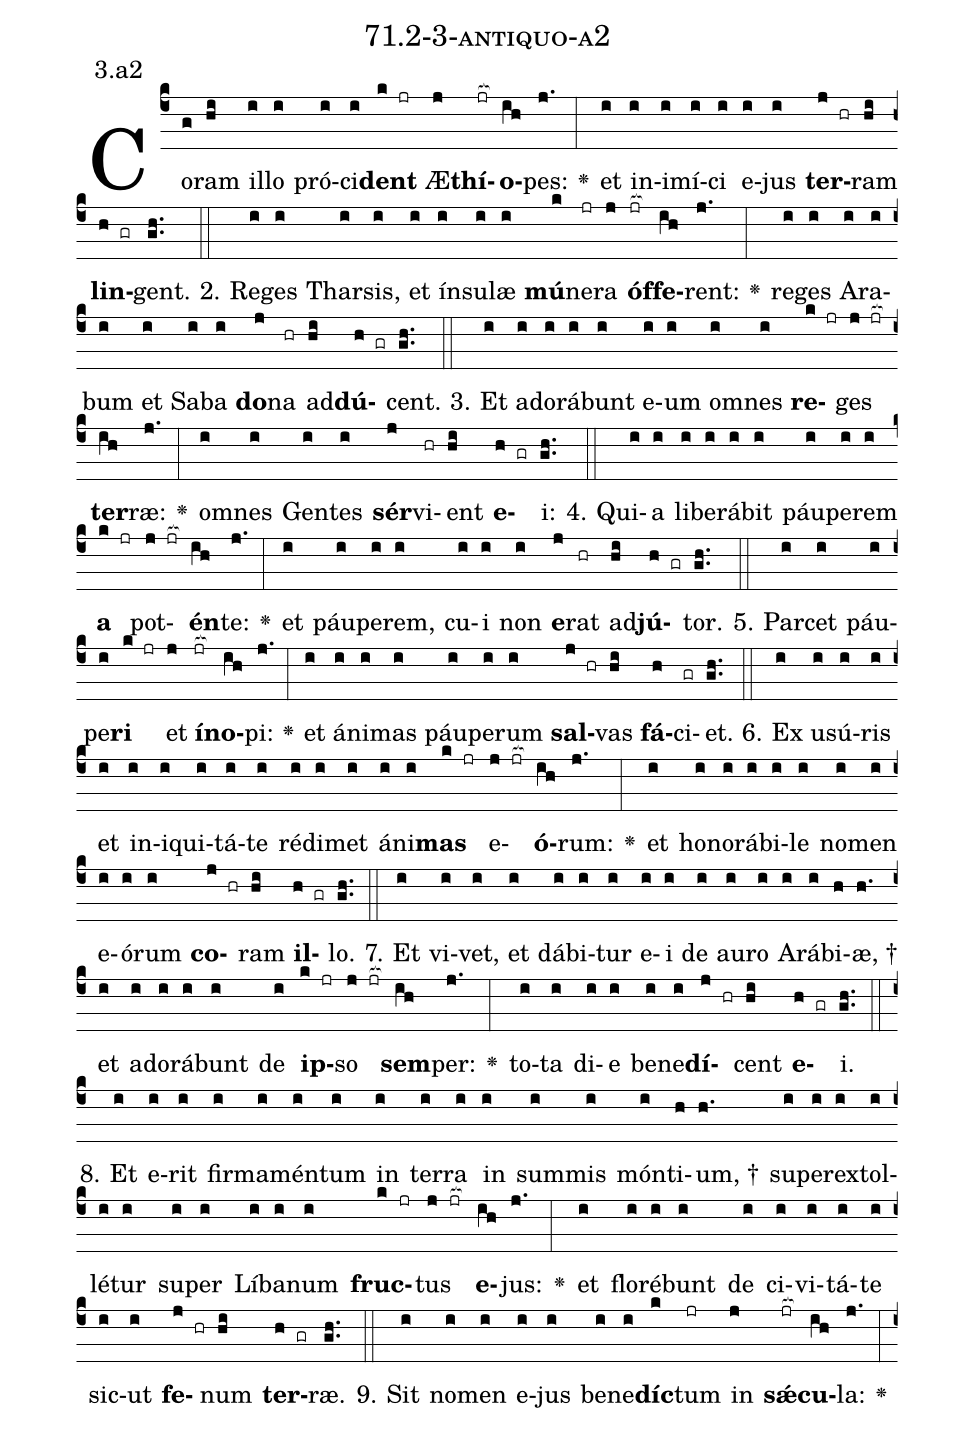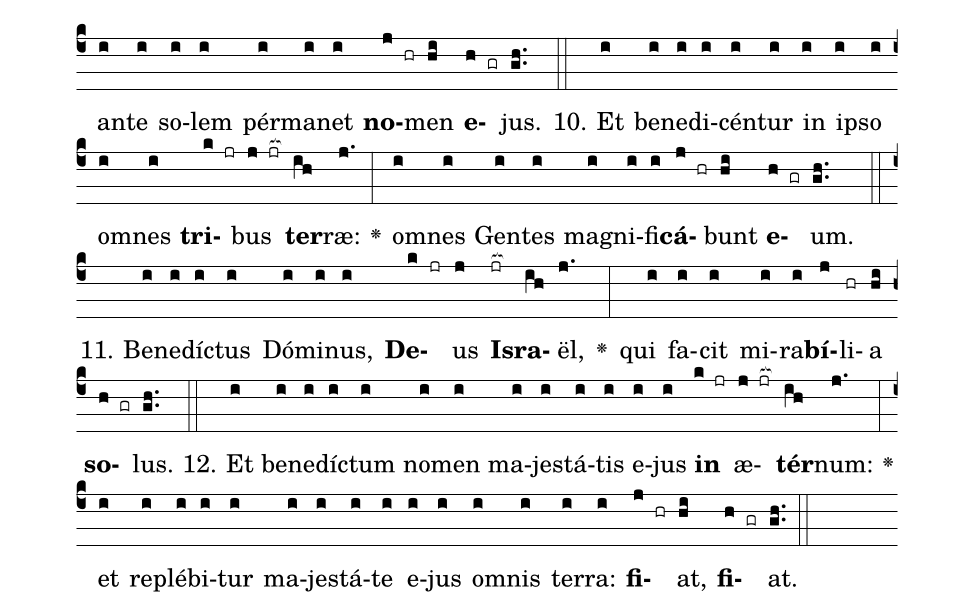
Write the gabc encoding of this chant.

name: 71.2-3-antiquo-a2;
annotation: 3.a2;
%%
(c4)Co(g)ram(hi) il(i)lo(i) pró(i)ci(i)<b>dent</b>(k jr) Æ(j)<b>thí</b>(jr[ocb:1{])<b>o</b>(ih[ocb:0}])pes:(j.) <v>\greheightstar</v>(:) et(i) in(i)i(i)mí(i)ci(i) e(i)jus(i) <b>ter</b>(j hr)ram(hi) <b>lin</b>(h gr)gent.(gh..) (::)
2. Re(i)ges(i) Thar(i)sis,(i) et(i) ín(i)su(i)læ(i) <b>mú</b>(k)ne(jr)ra(j) <b>óf</b>(jr[ocb:1{])<b>fe</b>(ih[ocb:0}])rent:(j.) <v>\greheightstar</v>(:) re(i)ges(i) A(i)ra(i)bum(i) et(i) Sa(i)ba(i) <b>do</b>(j)na(hr) ad(hi)<b>dú</b>(h gr)cent.(gh..) (::)
3. Et(i) ad(i)o(i)rá(i)bunt(i) e(i)um(i) om(i)nes(i) <b>re</b>(k jr)ges(j jr[ocb:1{]) <b>ter</b>(ih[ocb:0}])ræ:(j.) <v>\greheightstar</v>(:) om(i)nes(i) Gen(i)tes(i) <b>sér</b>(j)vi(hr)ent(hi) <b>e</b>(h gr)i:(gh..) (::)
4. Qui(i)a(i) li(i)be(i)rá(i)bit(i) páu(i)pe(i)rem(i) <b>a</b>(k jr) pot(j jr[ocb:1{])<b>én</b>(ih[ocb:0}])te:(j.) <v>\greheightstar</v>(:) et(i) páu(i)pe(i)rem,(i) cu(i)i(i) non(i) <b>e</b>(j)rat(hr) ad(hi)<b>jú</b>(h gr)tor.(gh..) (::)
5. Par(i)cet(i) páu(i)pe(i)<b>ri</b>(k jr) et(j) <b>ín</b>(jr[ocb:1{])<b>o</b>(ih[ocb:0}])pi:(j.) <v>\greheightstar</v>(:) et(i) á(i)ni(i)mas(i) páu(i)pe(i)rum(i) <b>sal</b>(j hr)vas(hi) <b>fá</b>(h)ci(gr)et.(gh..) (::)
6. Ex(i) u(i)sú(i)ris(i) et(i) in(i)i(i)qui(i)tá(i)te(i) réd(i)i(i)met(i) á(i)ni(i)<b>mas</b>(k jr) e(j jr[ocb:1{])<b>ó</b>(ih[ocb:0}])rum:(j.) <v>\greheightstar</v>(:) et(i) ho(i)no(i)rá(i)bi(i)le(i) no(i)men(i) e(i)ó(i)rum(i) <b>co</b>(j hr)ram(hi) <b>il</b>(h gr)lo.(gh..) (::)
7. Et(i) vi(i)vet,(i) et(i) dá(i)bi(i)tur(i) e(i)i(i) de(i) au(i)ro(i) A(i)rá(i)bi(h)æ, †(h.) et(i) ad(i)o(i)rá(i)bunt(i) de(i) <b>ip</b>(k jr)so(j jr[ocb:1{]) <b>sem</b>(ih[ocb:0}])per:(j.) <v>\greheightstar</v>(:) to(i)ta(i) di(i)e(i) be(i)ne(i)<b>dí</b>(j hr)cent(hi) <b>e</b>(h gr)i.(gh..) (::)
8. Et(i) e(i)rit(i) fir(i)ma(i)mén(i)tum(i) in(i) ter(i)ra(i) in(i) sum(i)mis(i) món(i)ti(h)um, †(h.) su(i)per(i)ex(i)tol(i)lé(i)tur(i) su(i)per(i) Lí(i)ba(i)num(i) <b>fruc</b>(k jr)tus(j jr[ocb:1{]) <b>e</b>(ih[ocb:0}])jus:(j.) <v>\greheightstar</v>(:) et(i) flo(i)ré(i)bunt(i) de(i) ci(i)vi(i)tá(i)te(i) sic(i)ut(i) <b>fe</b>(j hr)num(hi) <b>ter</b>(h gr)ræ.(gh..) (::)
9. Sit(i) no(i)men(i) e(i)jus(i) be(i)ne(i)<b>díc</b>(k)tum(jr) in(j) <b>sǽ</b>(jr[ocb:1{])<b>cu</b>(ih[ocb:0}])la:(j.) <v>\greheightstar</v>(:) an(i)te(i) so(i)lem(i) pér(i)ma(i)net(i) <b>no</b>(j hr)men(hi) <b>e</b>(h gr)jus.(gh..) (::)
10. Et(i) be(i)ne(i)di(i)cén(i)tur(i) in(i) ip(i)so(i) om(i)nes(i) <b>tri</b>(k jr)bus(j jr[ocb:1{]) <b>ter</b>(ih[ocb:0}])ræ:(j.) <v>\greheightstar</v>(:) om(i)nes(i) Gen(i)tes(i) ma(i)gni(i)fi(i)<b>cá</b>(j hr)bunt(hi) <b>e</b>(h gr)um.(gh..) (::)
11. Be(i)ne(i)díc(i)tus(i) Dó(i)mi(i)nus,(i) <b>De</b>(k jr)us(j) <b>Is</b>(jr[ocb:1{])<b>ra</b>(ih[ocb:0}])ël,(j.) <v>\greheightstar</v>(:) qui(i) fa(i)cit(i) mi(i)ra(i)<b>bí</b>(j)li(hr)a(hi) <b>so</b>(h gr)lus.(gh..) (::)
12. Et(i) be(i)ne(i)díc(i)tum(i) no(i)men(i) ma(i)jes(i)tá(i)tis(i) e(i)jus(i) <b>in</b>(k jr) æ(j jr[ocb:1{])<b>tér</b>(ih[ocb:0}])num:(j.) <v>\greheightstar</v>(:) et(i) re(i)plé(i)bi(i)tur(i) ma(i)jes(i)tá(i)te(i) e(i)jus(i) om(i)nis(i) ter(i)ra:(i) <b>fi</b>(j hr)at,(hi) <b>fi</b>(h gr)at.(gh..) (::)
